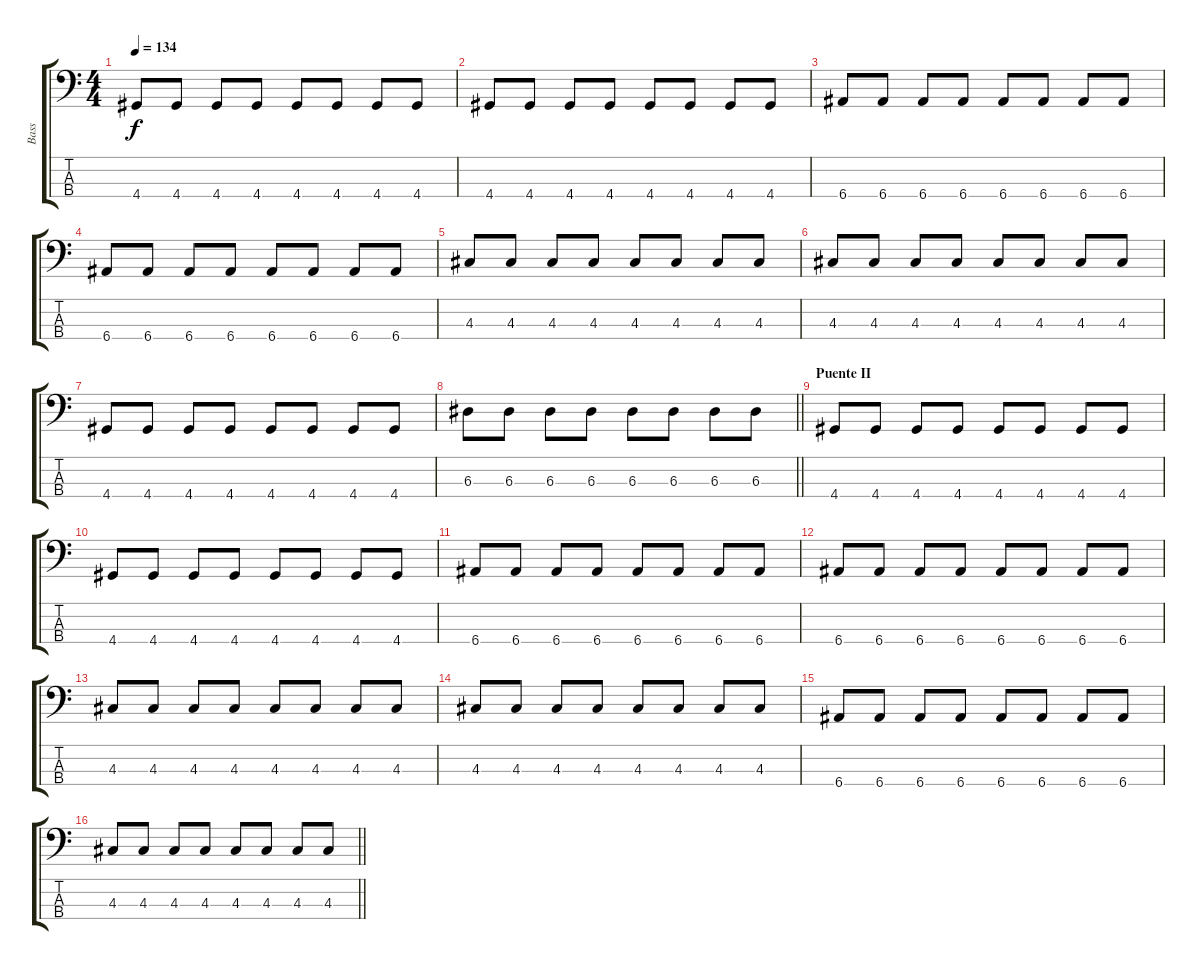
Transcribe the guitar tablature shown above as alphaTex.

\track ("Bass" "Bass") {instrument electricbassfinger}
\staff {score tabs}
\tuning (G2 D2 A1 E1) {hide}
\ts (4 4)
\tempo 134
\clef f4
\ks c
4.4.8{dy f} 4.4.8 4.4.8 4.4.8 4.4.8 4.4.8 4.4.8 4.4.8 |
4.4.8 4.4.8 4.4.8 4.4.8 4.4.8 4.4.8 4.4.8 4.4.8 |
6.4.8 6.4.8 6.4.8 6.4.8 6.4.8 6.4.8 6.4.8 6.4.8 |
6.4.8 6.4.8 6.4.8 6.4.8 6.4.8 6.4.8 6.4.8 6.4.8 |
4.3.8 4.3.8 4.3.8 4.3.8 4.3.8 4.3.8 4.3.8 4.3.8 |
4.3.8 4.3.8 4.3.8 4.3.8 4.3.8 4.3.8 4.3.8 4.3.8 |
4.4.8 4.4.8 4.4.8 4.4.8 4.4.8 4.4.8 4.4.8 4.4.8 |
\barLineRight lightlight
6.3.8 6.3.8 6.3.8 6.3.8 6.3.8 6.3.8 6.3.8 6.3.8 |
\section ("" "Puente II")
4.4.8 4.4.8 4.4.8 4.4.8 4.4.8 4.4.8 4.4.8 4.4.8 |
4.4.8 4.4.8 4.4.8 4.4.8 4.4.8 4.4.8 4.4.8 4.4.8 |
6.4.8 6.4.8 6.4.8 6.4.8 6.4.8 6.4.8 6.4.8 6.4.8 |
6.4.8 6.4.8 6.4.8 6.4.8 6.4.8 6.4.8 6.4.8 6.4.8 |
4.3.8 4.3.8 4.3.8 4.3.8 4.3.8 4.3.8 4.3.8 4.3.8 |
4.3.8 4.3.8 4.3.8 4.3.8 4.3.8 4.3.8 4.3.8 4.3.8 |
6.4.8 6.4.8 6.4.8 6.4.8 6.4.8 6.4.8 6.4.8 6.4.8 |
\barLineRight lightlight
4.3.8 4.3.8 4.3.8 4.3.8 4.3.8 4.3.8 4.3.8 4.3.8
